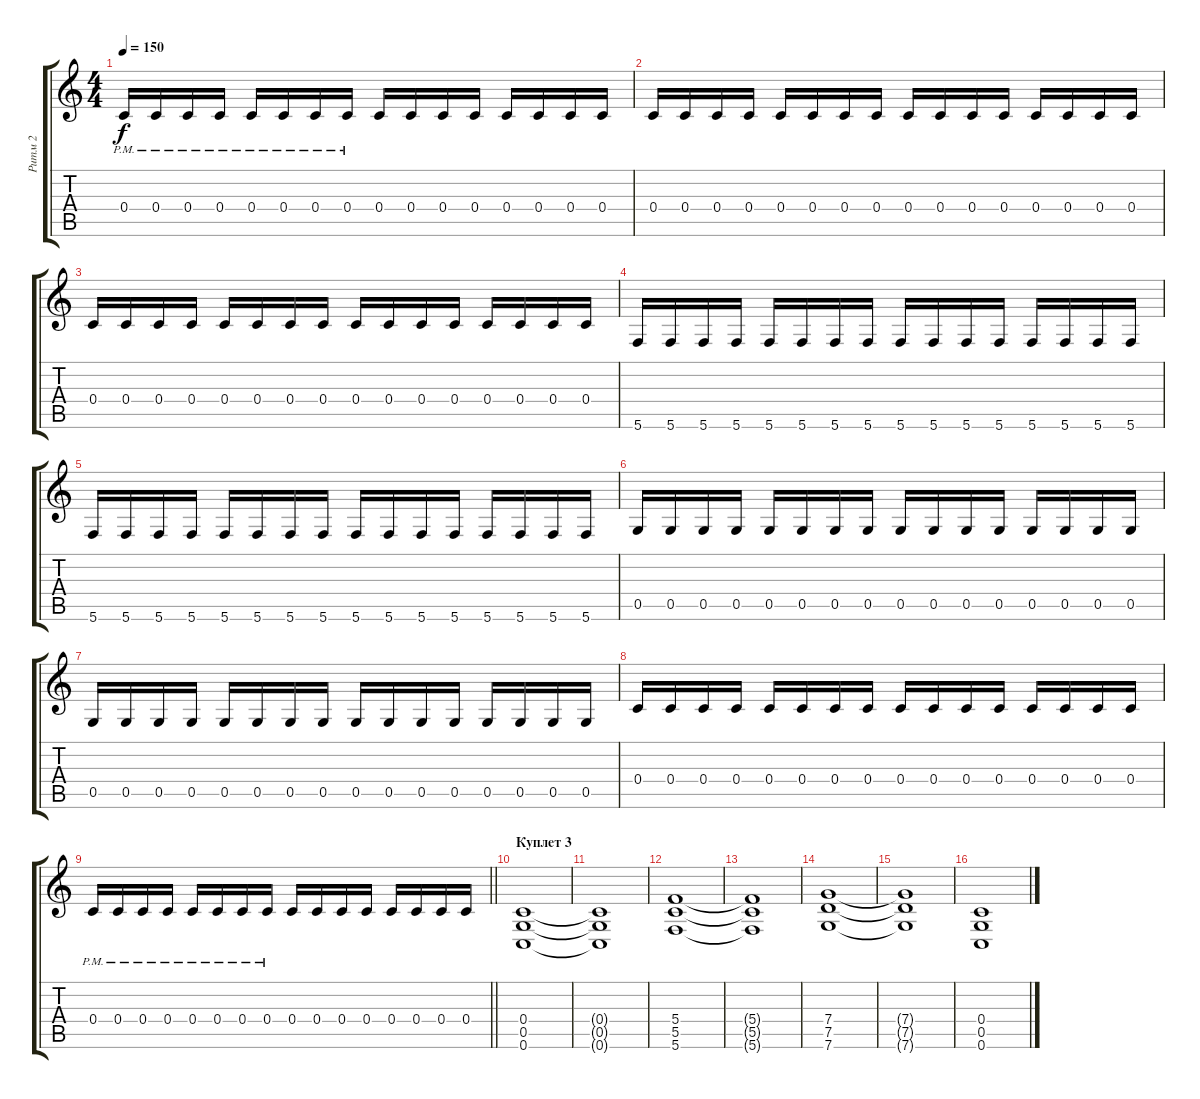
\track ("Ритм 2" "Ритм 2") {instrument distortionguitar}
\staff {score tabs}
\tuning (D4 A3 F3 C3 G2 C2) {hide}
\ts (4 4)
\tempo 150
\clef g2
\ks c
0.4{pm}.16{dy f} 0.4{pm}.16 0.4{pm}.16 0.4{pm}.16 0.4{pm}.16 0.4{pm}.16 0.4{pm}.16 0.4{pm}.16 0.4.16 0.4.16 0.4.16 0.4.16 0.4.16 0.4.16 0.4.16 0.4.16 |
0.4.16 0.4.16 0.4.16 0.4.16 0.4.16 0.4.16 0.4.16 0.4.16 0.4.16 0.4.16 0.4.16 0.4.16 0.4.16 0.4.16 0.4.16 0.4.16 |
0.4.16 0.4.16 0.4.16 0.4.16 0.4.16 0.4.16 0.4.16 0.4.16 0.4.16 0.4.16 0.4.16 0.4.16 0.4.16 0.4.16 0.4.16 0.4.16 |
5.6.16 5.6.16 5.6.16 5.6.16 5.6.16 5.6.16 5.6.16 5.6.16 5.6.16 5.6.16 5.6.16 5.6.16 5.6.16 5.6.16 5.6.16 5.6.16 |
5.6.16 5.6.16 5.6.16 5.6.16 5.6.16 5.6.16 5.6.16 5.6.16 5.6.16 5.6.16 5.6.16 5.6.16 5.6.16 5.6.16 5.6.16 5.6.16 |
0.5.16 0.5.16 0.5.16 0.5.16 0.5.16 0.5.16 0.5.16 0.5.16 0.5.16 0.5.16 0.5.16 0.5.16 0.5.16 0.5.16 0.5.16 0.5.16 |
0.5.16 0.5.16 0.5.16 0.5.16 0.5.16 0.5.16 0.5.16 0.5.16 0.5.16 0.5.16 0.5.16 0.5.16 0.5.16 0.5.16 0.5.16 0.5.16 |
0.4.16 0.4.16 0.4.16 0.4.16 0.4.16 0.4.16 0.4.16 0.4.16 0.4.16 0.4.16 0.4.16 0.4.16 0.4.16 0.4.16 0.4.16 0.4.16 |
\barLineRight lightlight
0.4{pm}.16 0.4{pm}.16 0.4{pm}.16 0.4{pm}.16 0.4{pm}.16 0.4{pm}.16 0.4{pm}.16 0.4{pm}.16 0.4.16 0.4.16 0.4.16 0.4.16 0.4.16 0.4.16 0.4.16 0.4.16 |
\section ("" "Куплет 3")
(0.4 0.5 0.6).1 |
(0.4{t} 0.5{t} 0.6{t}).1 |
(5.4 5.5 5.6).1 |
(5.4{t} 5.5{t} 5.6{t}).1 |
(7.4 7.5 7.6).1 |
(7.4{t} 7.5{t} 7.6{t}).1 |
(0.4 0.5 0.6).1
